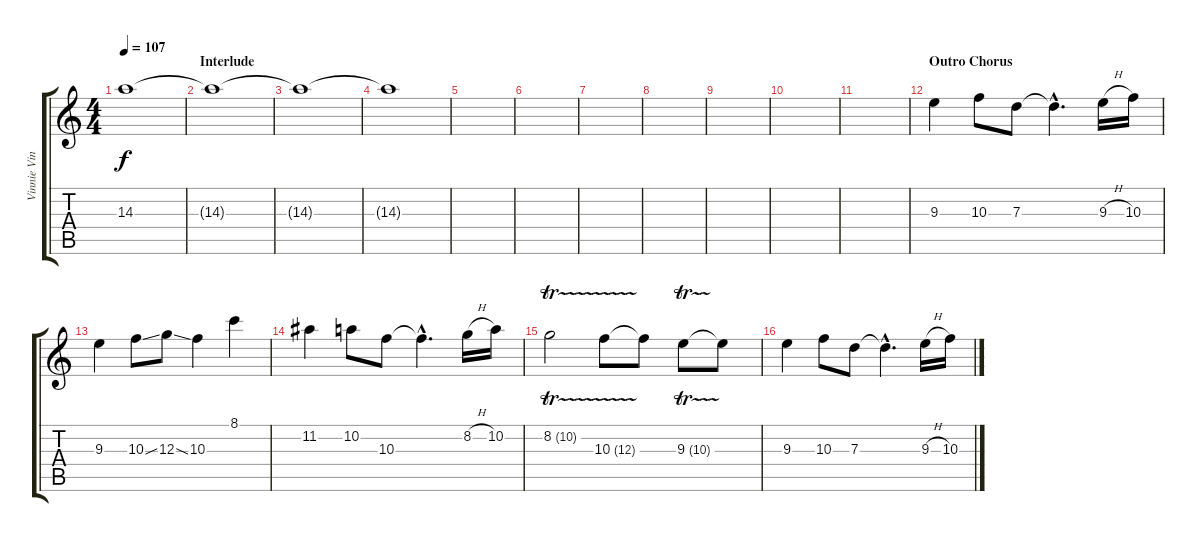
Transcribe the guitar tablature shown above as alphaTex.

\track ("Vinnie Vincent - guitar (lead)" "Vinnie Vin") {instrument overdrivenguitar}
\staff {score tabs}
\tuning (E4 B3 G3 D3 A2 E2) {hide}
\ts (4 4)
\tempo 107
\clef g2
\ks c
14.3{t}.1{dy f volume 0} |
\section ("" "Interlude")
14.3{t}.1 |
14.3{t}.1 |
14.3{t}.1 |
|
|
|
|
|
|
|
\section ("" "Outro Chorus")
9.3.4 10.3.8 7.3.8 7.3{hac t}.4{d} 9.3{h}.16 10.3.16 |
9.3.4 10.3{ss}.8 12.3{ss}.8 10.3.4 8.1.4 |
11.2.4 10.2.8 10.3.8 10.3{hac t}.4{d} 8.2{h}.16 10.2.16 |
8.2{tr (10 32)}.2 10.3{tr (12 32)}.8 10.3{t}.8 9.3{tr (10 32)}.8 9.3{t}.8 |
9.3.4 10.3.8 7.3.8 7.3{hac t}.4{d} 9.3{h}.16 10.3.16
